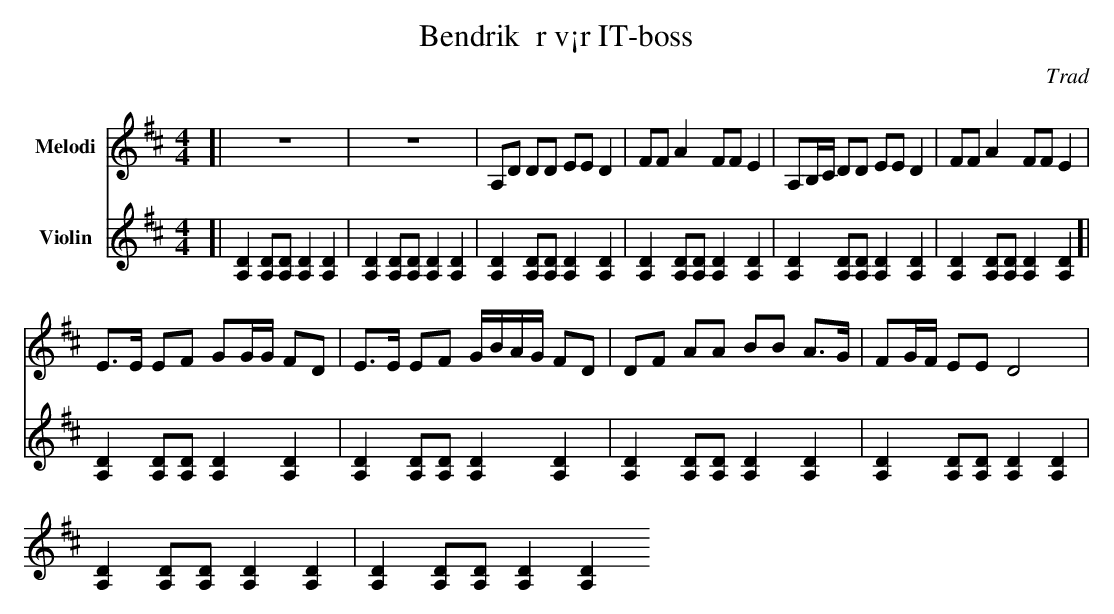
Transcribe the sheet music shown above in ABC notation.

X:1
T:Bendrik  r v¡r IT-boss
O:Trad
M:4/4
L:1/8
K:D
V:V1 name=Melodi
V:V2 name=Violin
%%score V1 V2
[V:V1][|z8 | z8 | A,D DD EE D2 | FF A2 FF E2 | A,B,/C/ DD EE D2 | FF A2 FF E2 |
[V:V2][|[A,D]2 [A,D][A,D] [A,D]2 [A,D]2 |[A,D]2 [A,D][A,D] [A,D]2 [A,D]2 | [A,D]2 [A,D][A,D] [A,D]2 [A,D]2 | [A,D]2 [A,D][A,D] [A,D]2 [A,D]2 | [A,D]2 [A,D][A,D] [A,D]2 [A,D]2 | [A,D]2 [A,D][A,D] [A,D]2 [A,D]2
[V:V1]E>E EF GG/G/ FD | E>E EF G/B/A/G/ FD  |  DF AA BB A>G | FG/F/ EE D4 |
[V:V2][|[A,D]2 [A,D][A,D] [A,D]2 [A,D]2 |[A,D]2 [A,D][A,D] [A,D]2 [A,D]2 | [A,D]2 [A,D][A,D] [A,D]2 [A,D]2 | [A,D]2 [A,D][A,D] [A,D]2 [A,D]2 | [A,D]2 [A,D][A,D] [A,D]2 [A,D]2 | [A,D]2 [A,D][A,D] [A,D]2 [A,D]2
